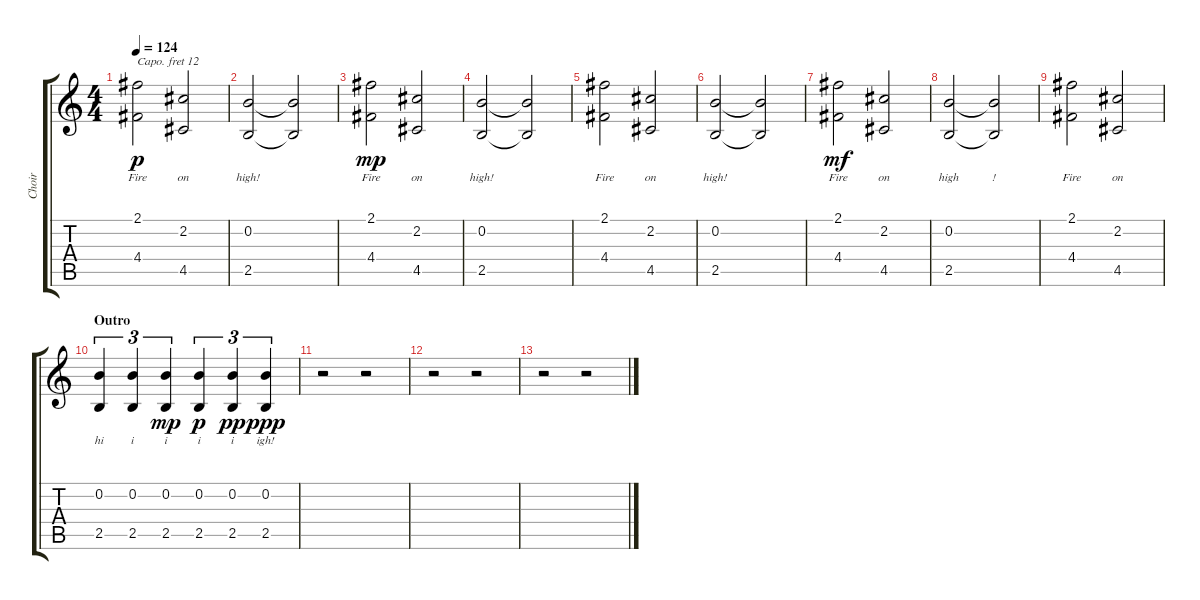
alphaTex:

\track ("Choir" "Choir") {instrument choiraahs}
\staff {score tabs}
\capo 12
\tuning (E4 B3 G3 D3 A2 E2) {hide}
\ts (4 4)
\tempo 124
\clef g2
\ks c
(2.1 4.4).2{lyrics (0 "Fire") lyrics (1 "") lyrics (2 "") lyrics (3 "") lyrics (4 "") dy p} (2.2 4.5).2{lyrics (0 "on") lyrics (1 "") lyrics (2 "") lyrics (3 "") lyrics (4 "")} |
(0.2 2.5).2{lyrics (0 "high!") lyrics (1 "") lyrics (2 "") lyrics (3 "") lyrics (4 "")} (0.2{t} 2.5{t}).2{lyrics (0 "") lyrics (1 "") lyrics (2 "") lyrics (3 "") lyrics (4 "")} |
(2.1 4.4).2{lyrics (0 "Fire") lyrics (1 "") lyrics (2 "") lyrics (3 "") lyrics (4 "") dy mp} (2.2 4.5).2{lyrics (0 "on") lyrics (1 "") lyrics (2 "") lyrics (3 "") lyrics (4 "")} |
(0.2 2.5).2{lyrics (0 "high!") lyrics (1 "") lyrics (2 "") lyrics (3 "") lyrics (4 "")} (0.2{t} 2.5{t}).2{lyrics (0 "") lyrics (1 "") lyrics (2 "") lyrics (3 "") lyrics (4 "")} |
(2.1 4.4).2{lyrics (0 "Fire") lyrics (1 "") lyrics (2 "") lyrics (3 "") lyrics (4 "")} (2.2 4.5).2{lyrics (0 "on") lyrics (1 "") lyrics (2 "") lyrics (3 "") lyrics (4 "")} |
(0.2 2.5).2{lyrics (0 "high!") lyrics (1 "") lyrics (2 "") lyrics (3 "") lyrics (4 "")} (0.2{t} 2.5{t}).2{lyrics (0 "") lyrics (1 "") lyrics (2 "") lyrics (3 "") lyrics (4 "")} |
(2.1 4.4).2{lyrics (0 "Fire") lyrics (1 "") lyrics (2 "") lyrics (3 "") lyrics (4 "") dy mf} (2.2 4.5).2{lyrics (0 "on") lyrics (1 "") lyrics (2 "") lyrics (3 "") lyrics (4 "")} |
(0.2 2.5).2{lyrics (0 "high") lyrics (1 "") lyrics (2 "") lyrics (3 "") lyrics (4 "")} (0.2{t} 2.5{t}).2{lyrics (0 "!") lyrics (1 "") lyrics (2 "") lyrics (3 "") lyrics (4 "")} |
(2.1 4.4).2{lyrics (0 "Fire") lyrics (1 "") lyrics (2 "") lyrics (3 "") lyrics (4 "")} (2.2 4.5).2{lyrics (0 "on") lyrics (1 "") lyrics (2 "") lyrics (3 "") lyrics (4 "")} |
\section ("" "Outro")
(0.2 2.5).4{tu (3 2) lyrics (0 "hi") lyrics (1 "") lyrics (2 "") lyrics (3 "") lyrics (4 "")} (0.2 2.5).4{tu (3 2) lyrics (0 "i") lyrics (1 "") lyrics (2 "") lyrics (3 "") lyrics (4 "")} (0.2 2.5).4{tu (3 2) lyrics (0 "i") lyrics (1 "") lyrics (2 "") lyrics (3 "") lyrics (4 "") dy mp} (0.2 2.5).4{tu (3 2) lyrics (0 "i") lyrics (1 "") lyrics (2 "") lyrics (3 "") lyrics (4 "") dy p} (0.2 2.5).4{tu (3 2) lyrics (0 "i") lyrics (1 "") lyrics (2 "") lyrics (3 "") lyrics (4 "") dy pp} (0.2 2.5).4{tu (3 2) lyrics (0 "igh!") lyrics (1 "") lyrics (2 "") lyrics (3 "") lyrics (4 "") dy ppp} |
r.2 r.2 |
r.2 r.2 |
r.2 r.2
